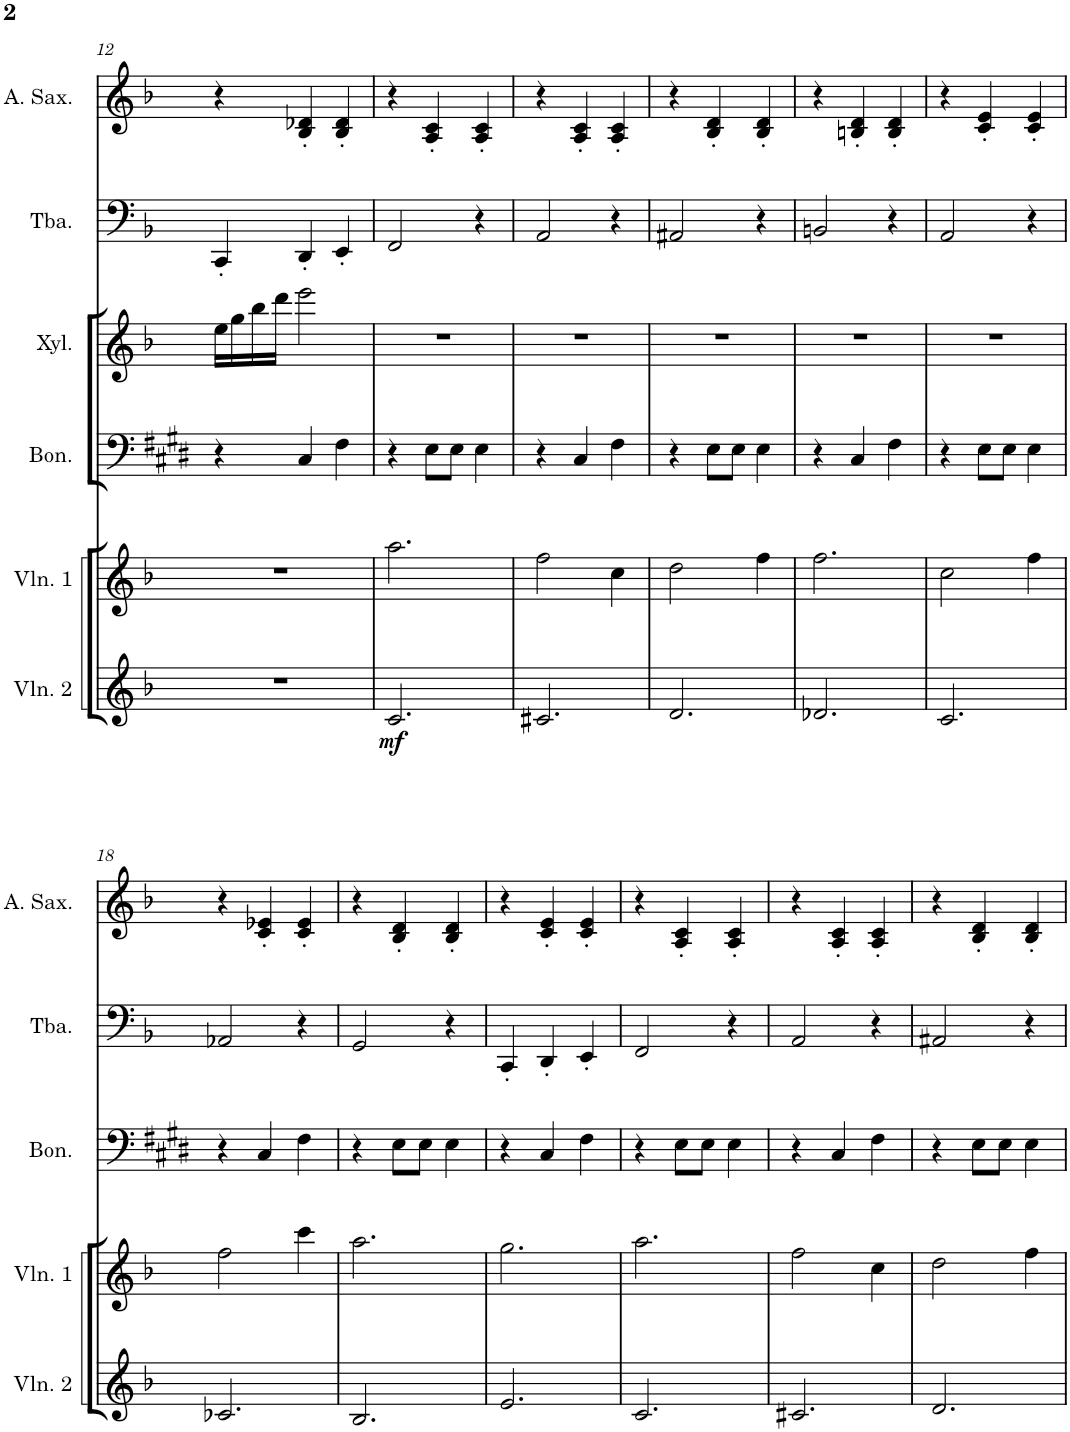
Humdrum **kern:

**kern	**dynam	**kern	**kern	**kern	**kern	**kern	**kern
*part7	*part7	*part6	*part5	*part4	*part3	*part2	*part1
*staff7	*staff7	*staff6	*staff5	*staff4	*staff3	*staff2	*staff1
*I"Violin 2	*	*I"Violin 3	*I"Violin 1	*I"Bongos	*I"Xylophone	*I"Tuba	*I"Alto Saxophone
*I'Vln. 2	*	*I'Vln. 3	*I'Vln. 1	*I'Bon.	*I'Xyl.	*I'Tba.	*I'A. Sax.
!!LO:PB:g=z
*clefG2	*	*clefG2	*clefG2	*clefF4	*clefG2	*clefF4	*clefG2
*	*	*	*	*Trd-2c-3	*Trd-7c-12	*	*Trd5c9
*k[b-]	*	*k[b-]	*k[b-]	*k[f#c#g#d#]	*k[b-]	*k[b-]	*k[b-]
*M3/4	*	*M3/4	*M3/4	*M3/4	*M3/4	*M3/4	*M3/4
=12	=12	=12	=12	=12	=12	=12	=12
2.r	.	2.r	2.r	4r	16ee\LL	4CC'/	4r
.	.	.	.	.	16gg\	.	.
.	.	.	.	.	16bb-\	.	.
.	.	.	.	.	16ddd\JJ	.	.
.	.	.	.	4C#/	2eee\	4DD'/	4B-/' 4d-X/'
.	.	.	.	4F#\	.	4EE'/	4B-/' 4d-/'
=13	=13	=13	=13	=13	=13	=13	=13
!	!LO:DY:b	!	!	!	!	!	!
2.c/	mf	4r	2.aa\	4r	2.r	2FF/	4r
.	.	[2aa	.	8E\L	.	.	4A/' 4c/'
.	.	.	.	8E\J	.	.	.
.	.	.	.	4E\	.	4r	4A/' 4c/'
=14	=14	=14	=14	=14	=14	=14	=14
2.c#X/	.	4aa]	2ff\	4r	2.r	2AA/	4r
.	.	2ff	.	4C#/	.	.	4A/' 4c/'
.	.	.	4cc\	4F#\	.	4r	4A/' 4c/'
=15	=15	=15	=15	=15	=15	=15	=15
2.d/	.	4cc	2dd\	4r	2.r	2AA#X/	4r
.	.	2dd	.	8E\L	.	.	4B-/' 4d/'
.	.	.	.	8E\J	.	.	.
.	.	.	4ff\	4E\	.	4r	4B-/' 4d/'
=16	=16	=16	=16	=16	=16	=16	=16
2.d-X/	.	4ff	2.ff\	4r	2.r	2BBn/	4r
.	.	[2ff	.	4C#/	.	.	4Bn/' 4d/'
.	.	.	.	4F#\	.	4r	4B/' 4d/'
=17	=17	=17	=17	=17	=17	=17	=17
2.c/	.	4ff]	2cc\	4r	2.r	2AA/	4r
.	.	2cc	.	8E\L	.	.	4c/' 4e/'
.	.	.	.	8E\J	.	.	.
.	.	.	4ff\	4E\	.	4r	4c/' 4e/'
!!LO:LB:g=z
=18	=18	=18	=18	=18	=18	=18	=18
2.c-X/	.	4ff	2ff\	4r	2.r	2AA-X/	4r
.	.	2ff	.	4C#/	.	.	4c/' 4e-X/'
.	.	.	4ccc\	4F#\	.	4r	4c/' 4e-/'
=19	=19	=19	=19	=19	=19	=19	=19
2.B-/	.	4ccc	2.aa\	4r	2.r	2GG/	4r
.	.	[2aa	.	8E\L	.	.	4B-/' 4d/'
.	.	.	.	8E\J	.	.	.
.	.	.	.	4E\	.	4r	4B-/' 4d/'
=20	=20	=20	=20	=20	=20	=20	=20
2.e/	.	4aa]	2.gg\	4r	2.r	4CC'/	4r
.	.	[2gg	.	4C#/	.	4DD'/	4c/' 4e/'
.	.	.	.	4F#\	.	4EE'/	4c/' 4e/'
=21	=21	=21	=21	=21	=21	=21	=21
2.c/	.	4gg]	2.aa\	4r	2.r	2FF/	4r
.	.	[2aa	.	8E\L	.	.	4A/' 4c/'
.	.	.	.	8E\J	.	.	.
.	.	.	.	4E\	.	4r	4A/' 4c/'
=22	=22	=22	=22	=22	=22	=22	=22
2.c#X/	.	4aa]	2ff\	4r	2.r	2AA/	4r
.	.	2ff	.	4C#/	.	.	4A/' 4c/'
.	.	.	4cc\	4F#\	.	4r	4A/' 4c/'
=23	=23	=23	=23	=23	=23	=23	=23
2.d/	.	4cc	2dd\	4r	2.r	2AA#X/	4r
.	.	2dd	.	8E\L	.	.	4B-/' 4d/'
.	.	.	.	8E\J	.	.	.
.	.	.	4ff\	4E\	.	4r	4B-/' 4d/'
=	=	=	=	=	=	=	=
*-	*-	*-	*-	*-	*-	*-	*-
